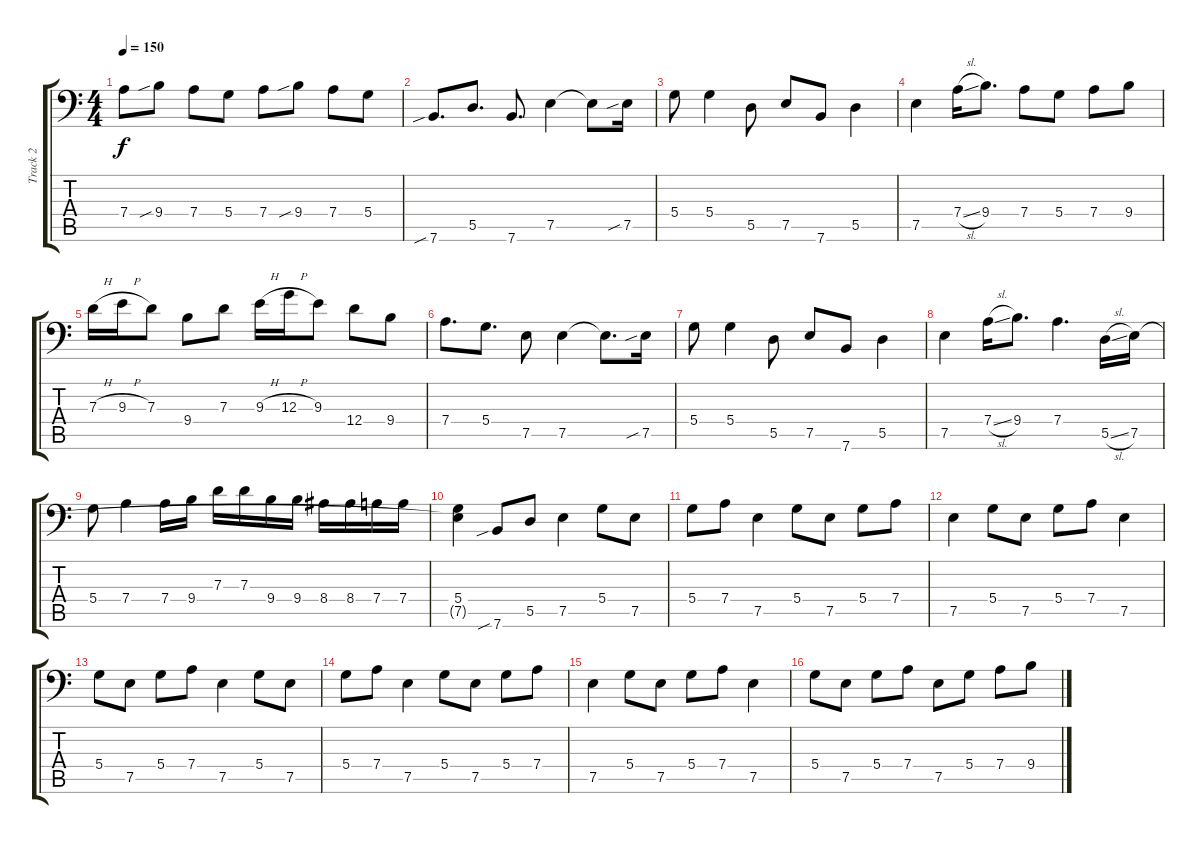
\track ("Track 2" "Track 2") {instrument electricbasspick}
\staff {score tabs}
\tuning (E3 B2 G2 D2 A1 E1) {hide}
\ts (4 4)
\tempo 150
\clef f4
\ks c
7.4{t}.8{dy f} 9.4{sib}.8 7.4.8 5.4.8 7.4.8 9.4{sib}.8 7.4.8 5.4.8 |
7.6{sib}.8{d} 5.5.8{d} 7.6.8{d} 7.5.4 7.5{t}.8 7.5{sib}.16 |
5.4.8 5.4.4 5.5.8 7.5.8 7.6.8 5.5.4 |
7.5.4 7.4{sl}.16 9.4.8{d} 7.4.8 5.4.8 7.4.8 9.4.8 |
7.3{h}.16 9.3{h}.16 7.3.8 9.4.8 7.3.8 9.3{h}.16 12.3{h}.16 9.3.8 12.4.8 9.4.8 |
7.4.8{d} 5.4.8{d} 7.5.8 7.5.4 7.5{t}.8{d} 7.5{sib}.16 |
5.4.8 5.4.4 5.5.8 7.5.8 7.6.8 5.5.4 |
7.5.4 7.4{sl}.16 9.4.8{d} 7.4.4{d} 5.5{sl}.16 7.5.16 |
5.4.8 7.4.4 7.4.16 9.4.16 7.3.16 7.3.16 9.4.16 9.4.16 8.4.16 8.4.16 7.4.16 7.4.16 |
(5.4 7.5{t}).4 7.6{sib}.8 5.5.8 7.5.4 5.4.8 7.5.8 |
5.4.8 7.4.8 7.5.4 5.4.8 7.5.8 5.4.8 7.4.8 |
7.5.4 5.4.8 7.5.8 5.4.8 7.4.8 7.5.4 |
5.4.8 7.5.8 5.4.8 7.4.8 7.5.4 5.4.8 7.5.8 |
5.4.8 7.4.8 7.5.4 5.4.8 7.5.8 5.4.8 7.4.8 |
7.5.4 5.4.8 7.5.8 5.4.8 7.4.8 7.5.4 |
5.4.8 7.5.8 5.4.8 7.4.8 7.5.8 5.4.8 7.4.8 9.4.8
